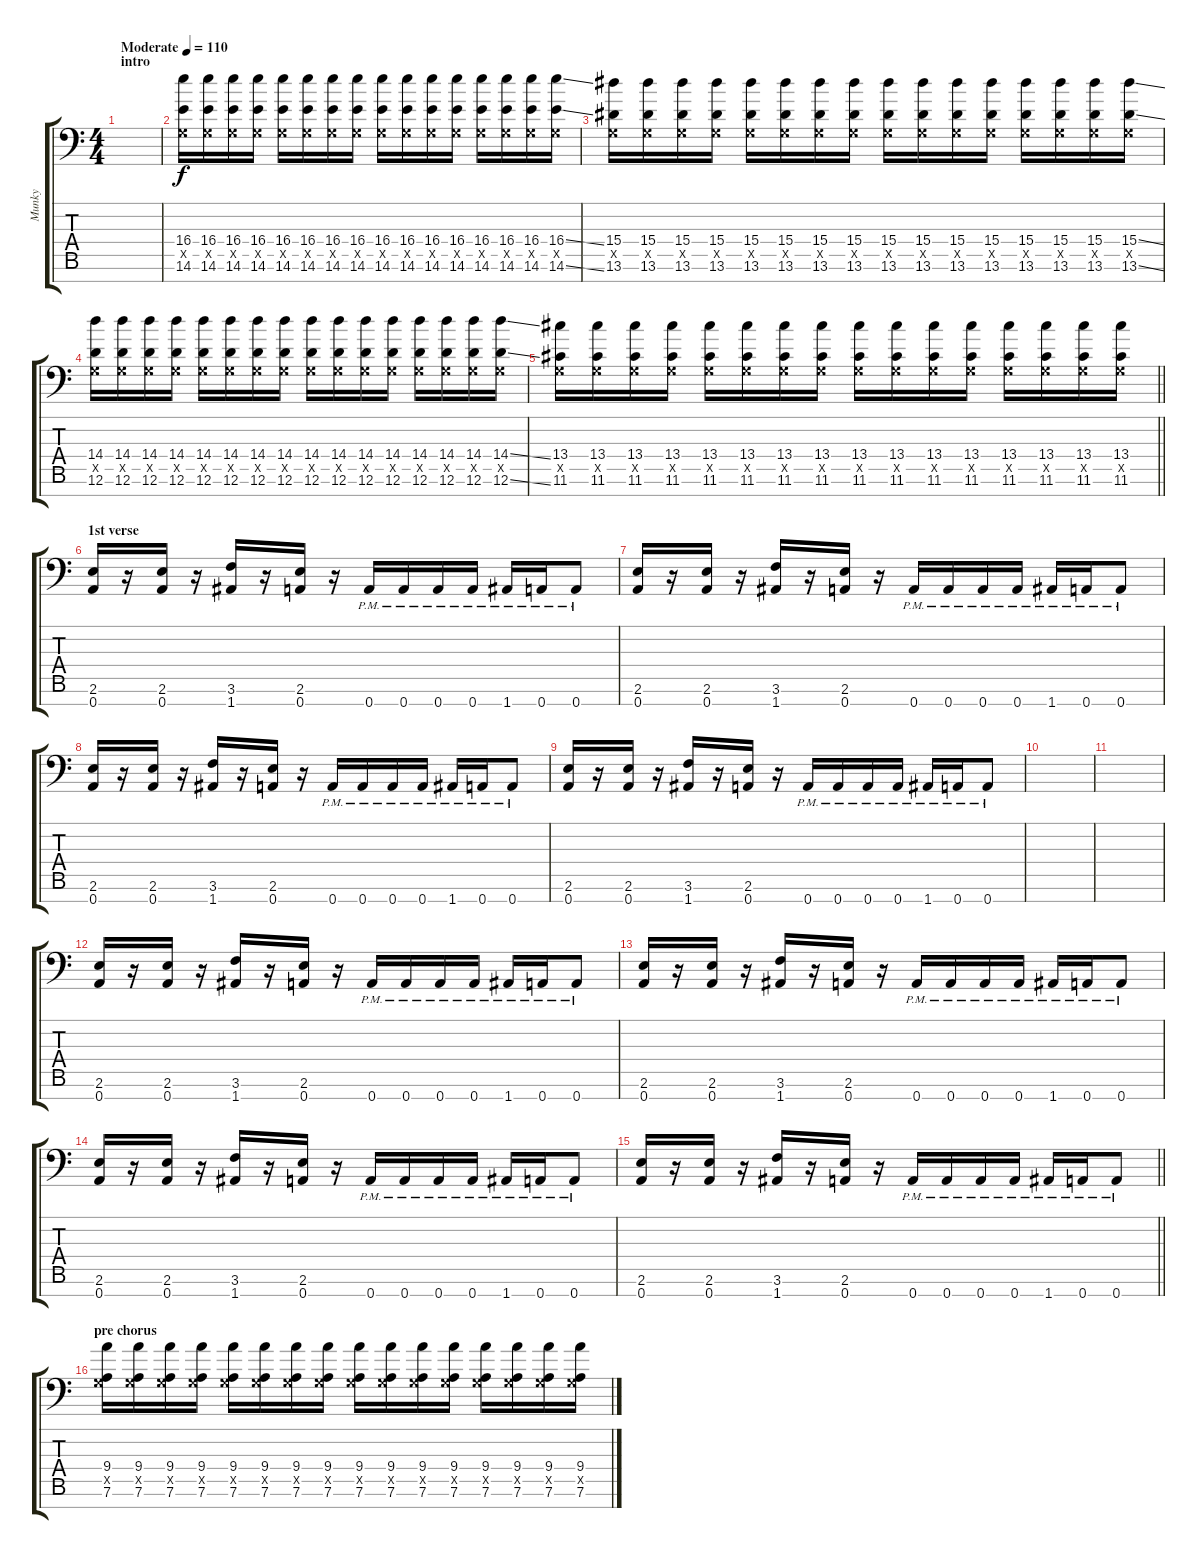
\track ("Munky" "Munky") {instrument distortionguitar}
\staff {score tabs}
\tuning (D4 A3 F3 C3 G2 D2 A1) {hide}
\ts (4 4)
\section ("" "intro")
\tempo (110 "Moderate")
\clef f4
\ks c
|
(16.4 0.5{x} 14.6).16 (16.4 0.5{x} 14.6).16 (16.4 0.5{x} 14.6).16 (16.4 0.5{x} 14.6).16 (16.4 0.5{x} 14.6).16 (16.4 0.5{x} 14.6).16 (16.4 0.5{x} 14.6).16 (16.4 0.5{x} 14.6).16 (16.4 0.5{x} 14.6).16 (16.4 0.5{x} 14.6).16 (16.4 0.5{x} 14.6).16 (16.4 0.5{x} 14.6).16 (16.4 0.5{x} 14.6).16 (16.4 0.5{x} 14.6).16 (16.4 0.5{x} 14.6).16 (16.4{ss} 0.5{x} 14.6{ss}).16 |
(15.4 0.5{x} 13.6).16 (15.4 0.5{x} 13.6).16 (15.4 0.5{x} 13.6).16 (15.4 0.5{x} 13.6).16 (15.4 0.5{x} 13.6).16 (15.4 0.5{x} 13.6).16 (15.4 0.5{x} 13.6).16 (15.4 0.5{x} 13.6).16 (15.4 0.5{x} 13.6).16 (15.4 0.5{x} 13.6).16 (15.4 0.5{x} 13.6).16 (15.4 0.5{x} 13.6).16 (15.4 0.5{x} 13.6).16 (15.4 0.5{x} 13.6).16 (15.4 0.5{x} 13.6).16 (15.4{ss} 0.5{x} 13.6{ss}).16 |
(14.4 0.5{x} 12.6).16 (14.4 0.5{x} 12.6).16 (14.4 0.5{x} 12.6).16 (14.4 0.5{x} 12.6).16 (14.4 0.5{x} 12.6).16 (14.4 0.5{x} 12.6).16 (14.4 0.5{x} 12.6).16 (14.4 0.5{x} 12.6).16 (14.4 0.5{x} 12.6).16 (14.4 0.5{x} 12.6).16 (14.4 0.5{x} 12.6).16 (14.4 0.5{x} 12.6).16 (14.4 0.5{x} 12.6).16 (14.4 0.5{x} 12.6).16 (14.4 0.5{x} 12.6).16 (14.4{ss} 0.5{x} 12.6{ss}).16 |
\barLineRight lightlight
(13.4 0.5{x} 11.6).16 (13.4 0.5{x} 11.6).16 (13.4 0.5{x} 11.6).16 (13.4 0.5{x} 11.6).16 (13.4 0.5{x} 11.6).16 (13.4 0.5{x} 11.6).16 (13.4 0.5{x} 11.6).16 (13.4 0.5{x} 11.6).16 (13.4 0.5{x} 11.6).16 (13.4 0.5{x} 11.6).16 (13.4 0.5{x} 11.6).16 (13.4 0.5{x} 11.6).16 (13.4 0.5{x} 11.6).16 (13.4 0.5{x} 11.6).16 (13.4 0.5{x} 11.6).16 (13.4 0.5{x} 11.6).16 |
\section ("" "1st verse")
(2.6 0.7).16 r.16 (2.6 0.7).16 r.16 (3.6 1.7).16 r.16 (2.6 0.7).16 r.16 0.7{pm}.16 0.7{pm}.16 0.7{pm}.16 0.7{pm}.16 1.7{pm}.16 0.7{pm}.16 0.7{pm}.8 |
(2.6 0.7).16 r.16 (2.6 0.7).16 r.16 (3.6 1.7).16 r.16 (2.6 0.7).16 r.16 0.7{pm}.16 0.7{pm}.16 0.7{pm}.16 0.7{pm}.16 1.7{pm}.16 0.7{pm}.16 0.7{pm}.8 |
(2.6 0.7).16 r.16 (2.6 0.7).16 r.16 (3.6 1.7).16 r.16 (2.6 0.7).16 r.16 0.7{pm}.16 0.7{pm}.16 0.7{pm}.16 0.7{pm}.16 1.7{pm}.16 0.7{pm}.16 0.7{pm}.8 |
(2.6 0.7).16 r.16 (2.6 0.7).16 r.16 (3.6 1.7).16 r.16 (2.6 0.7).16 r.16 0.7{pm}.16 0.7{pm}.16 0.7{pm}.16 0.7{pm}.16 1.7{pm}.16 0.7{pm}.16 0.7{pm}.8 |
|
|
(2.6 0.7).16 r.16 (2.6 0.7).16 r.16 (3.6 1.7).16 r.16 (2.6 0.7).16 r.16 0.7{pm}.16 0.7{pm}.16 0.7{pm}.16 0.7{pm}.16 1.7{pm}.16 0.7{pm}.16 0.7{pm}.8 |
(2.6 0.7).16 r.16 (2.6 0.7).16 r.16 (3.6 1.7).16 r.16 (2.6 0.7).16 r.16 0.7{pm}.16 0.7{pm}.16 0.7{pm}.16 0.7{pm}.16 1.7{pm}.16 0.7{pm}.16 0.7{pm}.8 |
(2.6 0.7).16 r.16 (2.6 0.7).16 r.16 (3.6 1.7).16 r.16 (2.6 0.7).16 r.16 0.7{pm}.16 0.7{pm}.16 0.7{pm}.16 0.7{pm}.16 1.7{pm}.16 0.7{pm}.16 0.7{pm}.8 |
\barLineRight lightlight
(2.6 0.7).16 r.16 (2.6 0.7).16 r.16 (3.6 1.7).16 r.16 (2.6 0.7).16 r.16 0.7{pm}.16 0.7{pm}.16 0.7{pm}.16 0.7{pm}.16 1.7{pm}.16 0.7{pm}.16 0.7{pm}.8 |
\section ("" "pre chorus")
(9.4 0.5{x} 7.6).16 (9.4 0.5{x} 7.6).16 (9.4 0.5{x} 7.6).16 (9.4 0.5{x} 7.6).16 (9.4 0.5{x} 7.6).16 (9.4 0.5{x} 7.6).16 (9.4 0.5{x} 7.6).16 (9.4 0.5{x} 7.6).16 (9.4 0.5{x} 7.6).16 (9.4 0.5{x} 7.6).16 (9.4 0.5{x} 7.6).16 (9.4 0.5{x} 7.6).16 (9.4 0.5{x} 7.6).16 (9.4 0.5{x} 7.6).16 (9.4 0.5{x} 7.6).16 (9.4 0.5{x} 7.6).16
